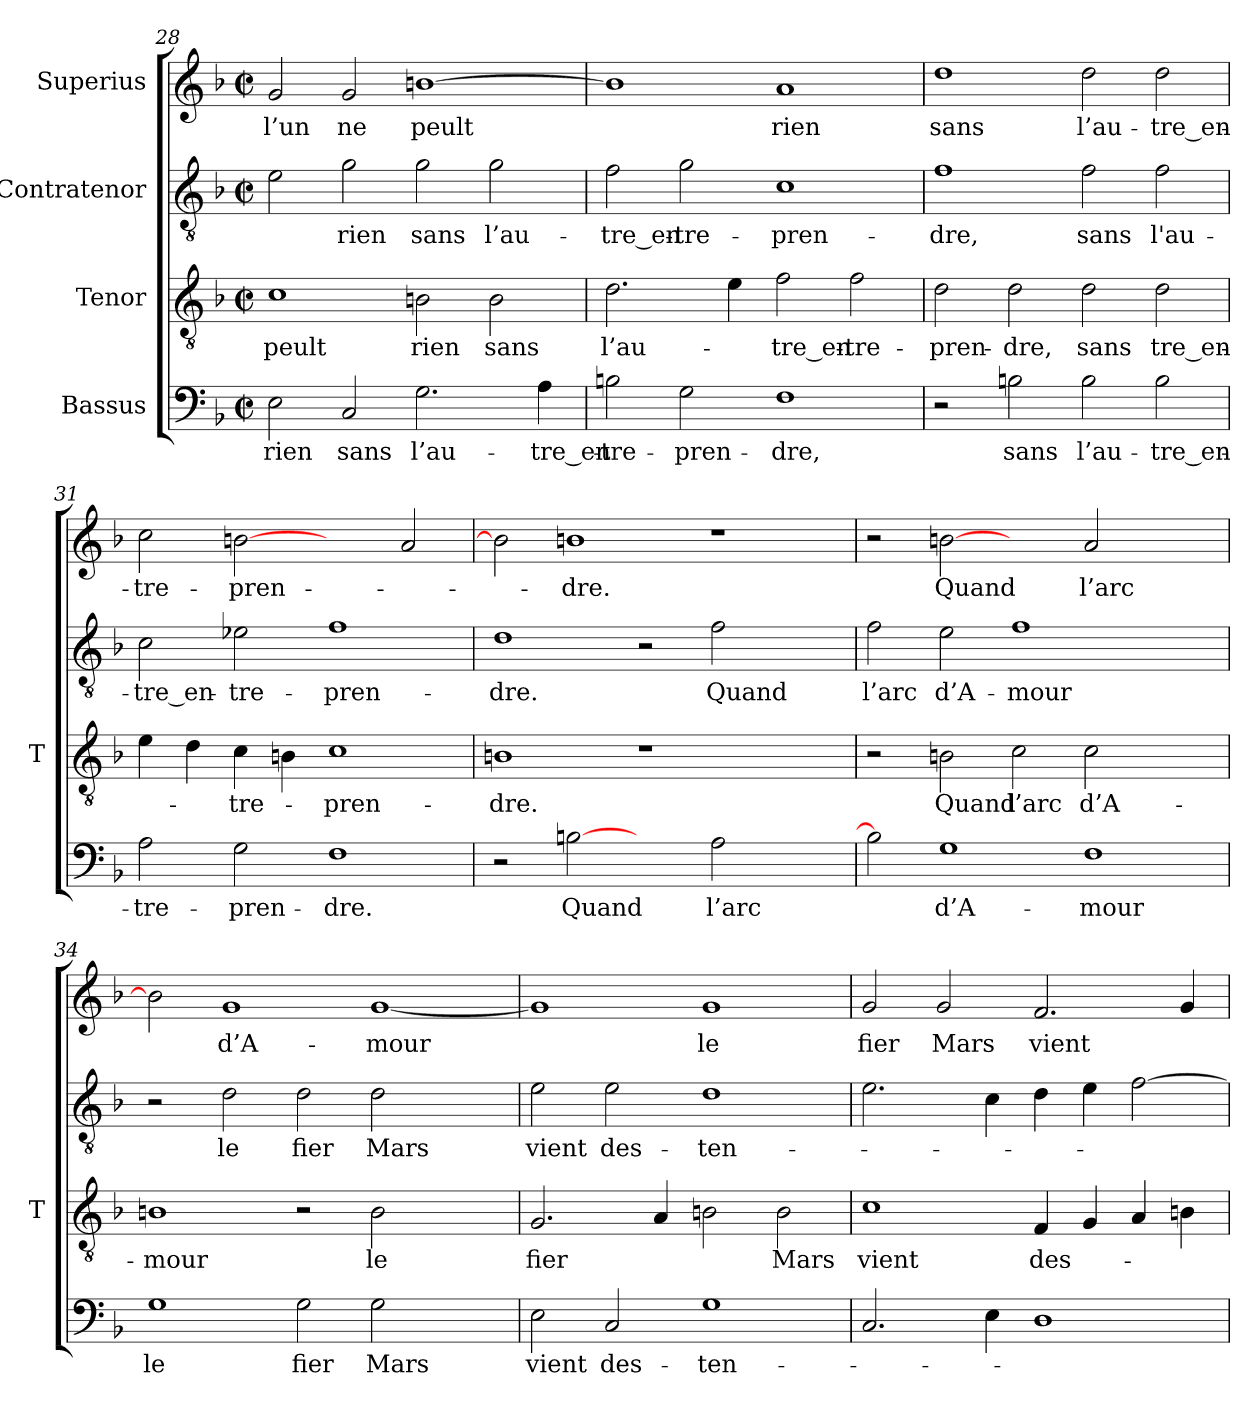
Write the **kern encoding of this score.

**kern	**text	**kern	**text	**kern	**text	**kern	**text
*part4	*part4	*part3	*part3	*part2	*part2	*part1	*part1
*staff4	*staff4	*staff3	*staff3	*staff2	*staff2	*staff1	*staff1
*I"Bassus	*	*I"Tenor	*	*I"Contratenor	*	*I"Superius	*
*	*	*I'T	*	*	*	*	*
*clefF4	*	*clefGv2	*	*clefGv2	*	*clefG2	*
*k[b-]	*	*k[b-]	*	*k[b-]	*	*k[b-]	*
*F:	*	*F:	*	*F:	*	*F:	*
*M2/2	*	*M2/2	*	*M2/2	*	*M2/2	*
*met(c|)	*	*met(c|)	*	*met(c|)	*	*met(c|)	*
=28	=28	=28	=28	=28	=28	=28	=28
2E	-rien	1c	-peult	2e	.	2g	-l’un
2C	-sans	.	.	2g	-rien	2g	-ne
2.G	l’au-	2Bn	-rien	2g	-sans	[1bn	-peult
.	.	2B	-sans	2g	l’au-	.	.
4A	tre_en-	.	.	.	.	.	.
=29	=29	=29	=29	=29	=29	=29	=29
2Bn	tre-	2.d	l’au-	2f	tre_en-	1b]	.
2G	pren-	.	.	2g	tre-	.	.
.	.	4e	.	.	.	.	.
1F	-dre,	2f	tre_en-	1c	pren-	1a	-rien
.	.	2f	tre-	.	.	.	.
!!LO:PB:g=z
=30	=30	=30	=30	=30	=30	=30	=30
2r	.	2d	pren-	1f	-dre,	1dd	-sans
2Bn	-sans	2d	-dre,	.	.	.	.
2B	l’au-	2d	-sans	2f	-sans	2dd	l’au-
2B	tre_en-	2d	tre_en-	2f	l'au-	2dd	tre_en-
=31	=31	=31	=31	=31	=31	=31	=31
2A	tre-	4e	.	2c	tre_en-	2cc	tre-
.	.	4d	.	.	.	.	.
2G	pren-	4c	tre-	2e-X	tre-	[2bn	pren-
.	.	4Bn	.	.	.	.	.
1F	-dre.	1c	pren-	1f	pren-	2ryy	.
.	.	.	.	.	.	2a	.
=32	=32	=32	=32	=32	=32	=32	=32
2r	.	1Bn	-dre.	1d	-dre.	2b]	.
[2Bn	-Quand	.	.	.	.	1bn	-dre.
2ryy	.	1r	.	2r	.	.	.
2A	-l’arc	.	.	2f	-Quand	1r	.
2ryy	.	2ryy	.	2ryy	.	.	.
=33	=33	=33	=33	=33	=33	=33	=33
2B]	.	2r	.	2f	-l’arc	2r	.
1G	d’A-	2Bn	-Quand	2e	d’A-	[2bn	-Quand
.	.	2c	-l’arc	1f	-mour	2ryy	.
1F	-mour	2c	d’A-	.	.	2a	-l’arc
.	.	2ryy	.	2ryy	.	2ryy	.
=34	=34	=34	=34	=34	=34	=34	=34
1G	-le	1Bn	-mour	2r	.	2b]	.
.	.	.	.	2d	-le	1g	d’A-
2G	-fier	2r	.	2d	-fier	.	.
2G	-Mars	2B	-le	2d	-Mars	[1g	-mour
2ryy	.	2ryy	.	2ryy	.	.	.
!!LO:LB:g=z
=35	=35	=35	=35	=35	=35	=35	=35
2E	-vient	2.G	-fier	2e	-vient	1g]	.
2C	des-	.	.	2e	des-	.	.
.	.	4A	.	.	.	.	.
1G	ten-	2Bn	.	1d	ten-	1g	-le
.	.	2B	-Mars	.	.	.	.
=36	=36	=36	=36	=36	=36	=36	=36
2.C	.	1c	-vient	2.e	.	2g	-fier
.	.	.	.	.	.	2g	-Mars
4E	.	.	.	4c	.	.	.
1D	.	4F	des-	4d	.	2.f	-vient
.	.	4G	.	4e	.	.	.
.	.	4A	.	[2f	.	.	.
.	.	4Bn	.	.	.	4g	.
=	=	=	=	=	=	=	=
*-	*-	*-	*-	*-	*-	*-	*-
